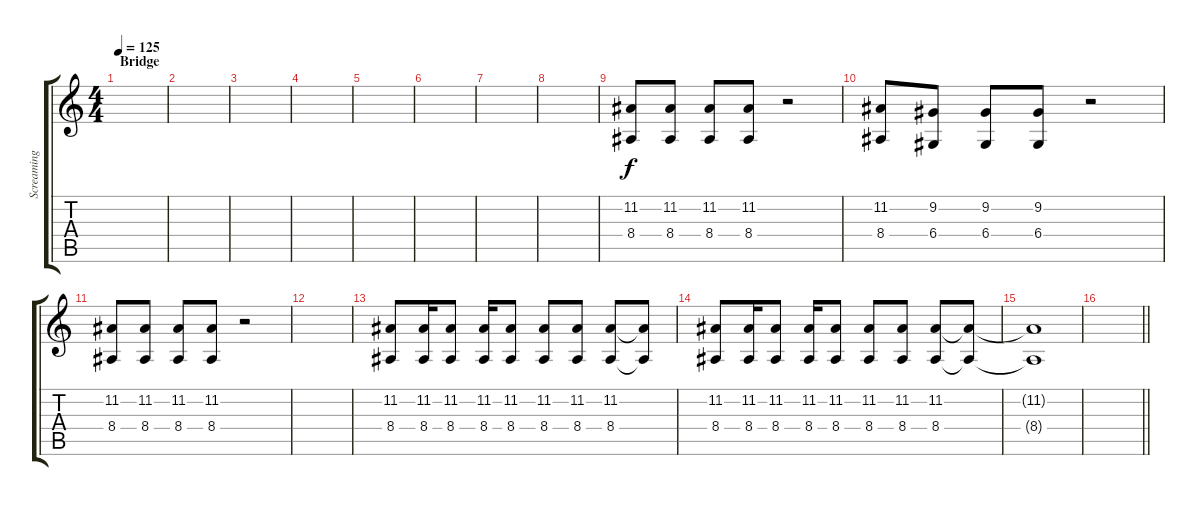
\track ("Screaming Vocals" "Screaming ") {instrument bassoon}
\staff {score tabs}
\tuning (E4 B3 G3 D3 A2 E2) {hide}
\ts (4 4)
\section ("" "Bridge")
\tempo 125
\clef g2
\ks c
|
|
|
|
|
|
|
|
(11.2 8.4).8 (11.2 8.4).8 (11.2 8.4).8 (11.2 8.4).8 r.2 |
(11.2 8.4).8 (9.2 6.4).8 (9.2 6.4).8 (9.2 6.4).8 r.2 |
(11.2 8.4).8 (11.2 8.4).8 (11.2 8.4).8 (11.2 8.4).8 r.2 |
|
(11.2 8.4).8 (11.2 8.4).16 (11.2 8.4).8 (11.2 8.4).16 (11.2 8.4).8 (11.2 8.4).8 (11.2 8.4).8 (11.2 8.4).8 (11.2{t} 8.4{t}).8 |
(11.2 8.4).8 (11.2 8.4).16 (11.2 8.4).8 (11.2 8.4).16 (11.2 8.4).8 (11.2 8.4).8 (11.2 8.4).8 (11.2 8.4).8 (11.2{t} 8.4{t}).8 |
(11.2{t} 8.4{t}).1{volume 0} |
\barLineRight lightlight
